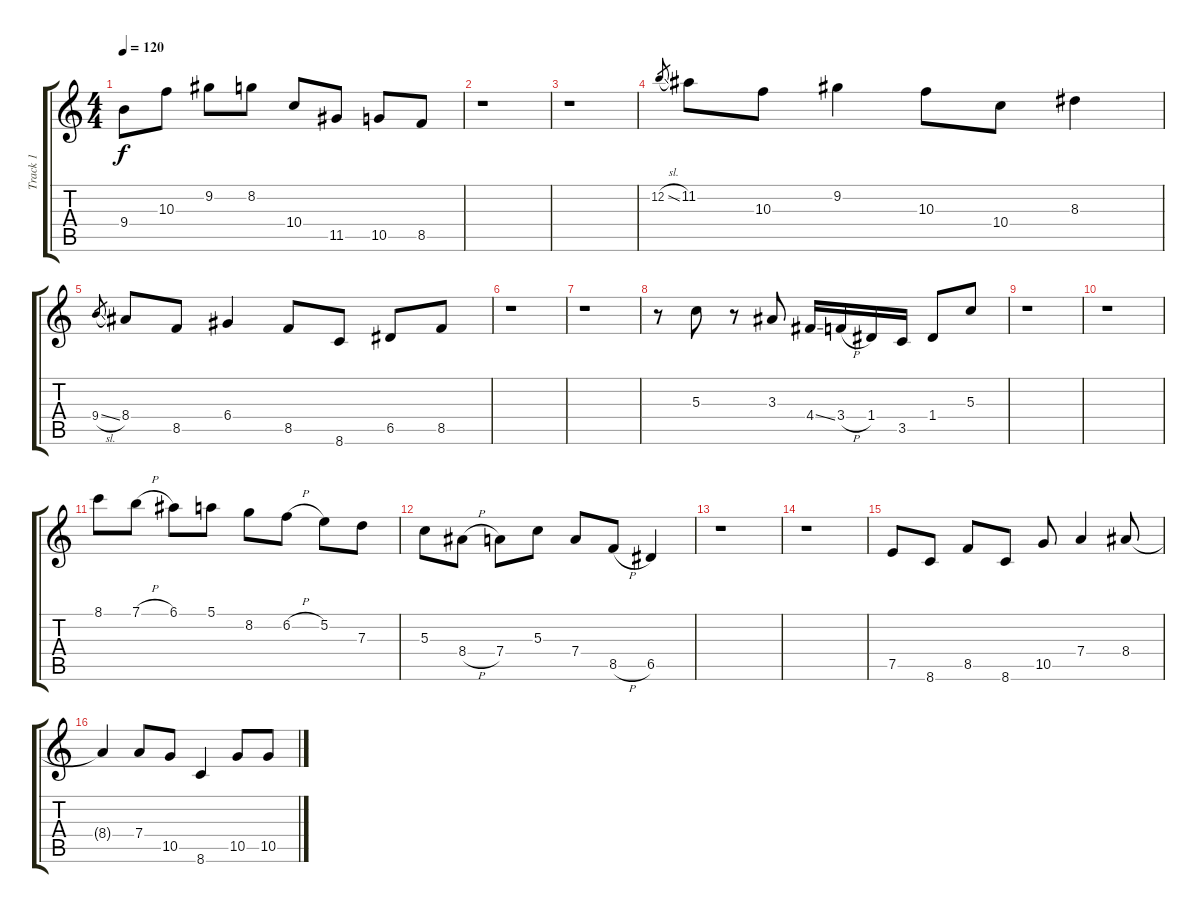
\track ("Track 1" "Track 1") {instrument acousticguitarnylon}
\staff {score tabs}
\tuning (E4 B3 G3 D3 A2 E2) {hide}
\ts (4 4)
\tempo 120
\clef g2
\ks c
9.4.8{dy f} 10.3.8 9.2.8 8.2.8 10.4.8 11.5.8 10.5.8 8.5.8 |
r.1 |
r.1 |
12.2{sl}.8{gr} 11.2.8 10.3.8 9.2.4 10.3.8 10.4.8 8.3.4 |
9.4{sl}.8{gr} 8.4.8 8.5.8 6.4.4 8.5.8 8.6.8 6.5.8 8.5.8 |
r.1 |
r.1 |
r.8 5.3.8 r.8 3.3.8 4.4{ss}.16 3.4{h}.16 1.4.16 3.5.16 1.4.8 5.3.8 |
r.1 |
r.1 |
8.1.8 7.1{h}.8 6.1.8 5.1.8 8.2.8 6.2{h}.8 5.2.8 7.3.8 |
5.3.8 8.4{h}.8 7.4.8 5.3.8 7.4.8 8.5{h}.8 6.5.4 |
r.1 |
r.1 |
7.5.8 8.6.8 8.5.8 8.6.8 10.5.8 7.4.4 8.4.8 |
8.4{t}.4 7.4.8 10.5.8 8.6.4 10.5.8 10.5.8
